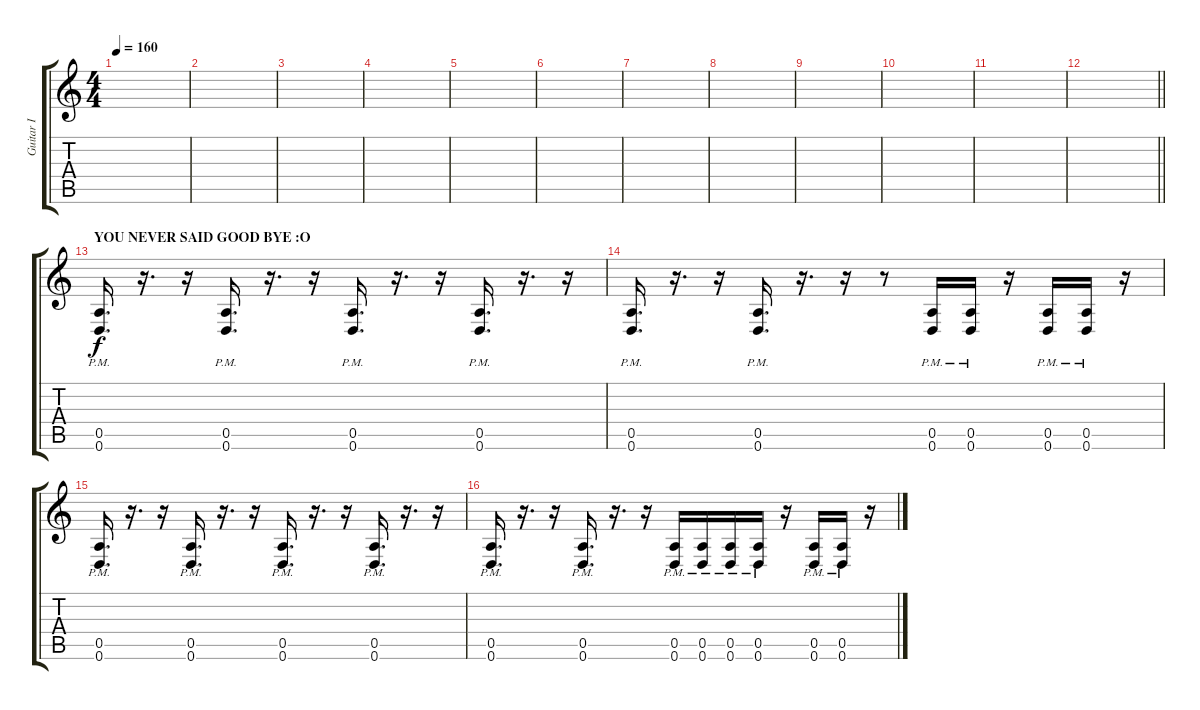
\track ("Guitar I" "Guitar I") {instrument distortionguitar}
\staff {score tabs}
\tuning (E4 B3 G3 D3 A2 D2) {hide}
\ts (4 4)
\tempo 160
\clef g2
\ks c
|
|
|
|
|
|
|
|
|
|
|
\barLineRight lightlight
|
\section ("" "YOU NEVER SAID GOOD BYE :О")
(0.5{pm} 0.6{pm}).16{d volume 16} r.16{d} r.16 (0.5{pm} 0.6{pm}).16{d} r.16{d} r.16 (0.5{pm} 0.6{pm}).16{d} r.16{d} r.16 (0.5{pm} 0.6{pm}).16{d} r.16{d} r.16 |
(0.5{pm} 0.6{pm}).16{d} r.16{d} r.16 (0.5{pm} 0.6{pm}).16{d} r.16{d} r.16 r.8 (0.5{pm} 0.6{pm}).16 (0.5{pm} 0.6{pm}).16 r.16 (0.5{pm} 0.6{pm}).16 (0.5{pm} 0.6{pm}).16 r.16 |
(0.5{pm} 0.6{pm}).16{d} r.16{d} r.16 (0.5{pm} 0.6{pm}).16{d} r.16{d} r.16 (0.5{pm} 0.6{pm}).16{d} r.16{d} r.16 (0.5{pm} 0.6{pm}).16{d} r.16{d} r.16 |
(0.5{pm} 0.6{pm}).16{d} r.16{d} r.16 (0.5{pm} 0.6{pm}).16{d} r.16{d} r.16 (0.5{pm} 0.6{pm}).16 (0.5{pm} 0.6{pm}).16 (0.5{pm} 0.6{pm}).16 (0.5{pm} 0.6{pm}).16 r.16 (0.5{pm} 0.6{pm}).16 (0.5{pm} 0.6{pm}).16 r.16
